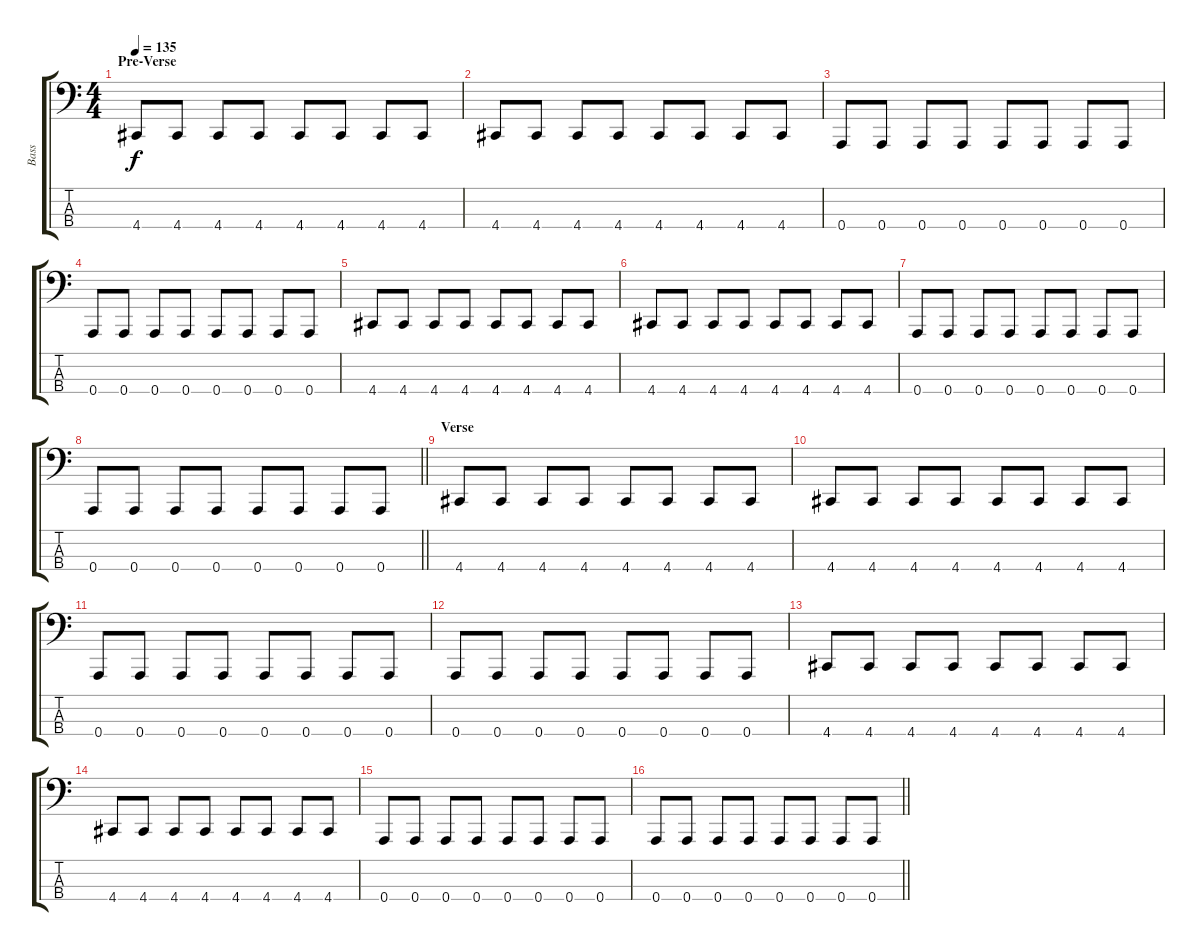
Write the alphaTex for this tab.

\track ("Bass" "Bass") {instrument electricbassfinger}
\staff {score tabs}
\tuning (D2 A1 E1 A0) {hide}
\ts (4 4)
\section ("" "Pre-Verse")
\tempo 135
\clef f4
\ks c
4.4.8{dy f} 4.4.8 4.4.8 4.4.8 4.4.8 4.4.8 4.4.8 4.4.8 |
4.4.8 4.4.8 4.4.8 4.4.8 4.4.8 4.4.8 4.4.8 4.4.8 |
0.4.8 0.4.8 0.4.8 0.4.8 0.4.8 0.4.8 0.4.8 0.4.8 |
0.4.8 0.4.8 0.4.8 0.4.8 0.4.8 0.4.8 0.4.8 0.4.8 |
4.4.8 4.4.8 4.4.8 4.4.8 4.4.8 4.4.8 4.4.8 4.4.8 |
4.4.8 4.4.8 4.4.8 4.4.8 4.4.8 4.4.8 4.4.8 4.4.8 |
0.4.8 0.4.8 0.4.8 0.4.8 0.4.8 0.4.8 0.4.8 0.4.8 |
\barLineRight lightlight
0.4.8 0.4.8 0.4.8 0.4.8 0.4.8 0.4.8 0.4.8 0.4.8 |
\section ("" "Verse")
4.4.8 4.4.8 4.4.8 4.4.8 4.4.8 4.4.8 4.4.8 4.4.8 |
4.4.8 4.4.8 4.4.8 4.4.8 4.4.8 4.4.8 4.4.8 4.4.8 |
0.4.8 0.4.8 0.4.8 0.4.8 0.4.8 0.4.8 0.4.8 0.4.8 |
0.4.8 0.4.8 0.4.8 0.4.8 0.4.8 0.4.8 0.4.8 0.4.8 |
4.4.8 4.4.8 4.4.8 4.4.8 4.4.8 4.4.8 4.4.8 4.4.8 |
4.4.8 4.4.8 4.4.8 4.4.8 4.4.8 4.4.8 4.4.8 4.4.8 |
0.4.8 0.4.8 0.4.8 0.4.8 0.4.8 0.4.8 0.4.8 0.4.8 |
\barLineRight lightlight
0.4.8 0.4.8 0.4.8 0.4.8 0.4.8 0.4.8 0.4.8 0.4.8
